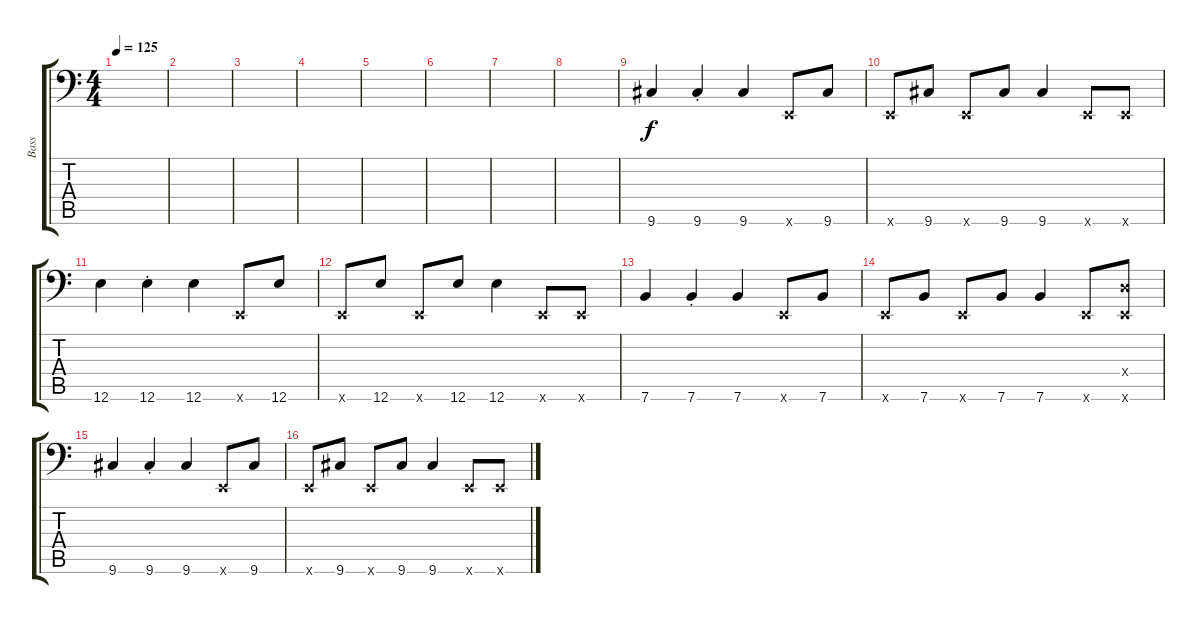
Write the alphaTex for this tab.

\track ("Bass" "Bass") {instrument electricbassfinger}
\staff {score tabs}
\tuning (E3 B2 G2 D2 A1 E1) {hide}
\ts (4 4)
\tempo 125
\clef f4
\ks c
|
|
|
|
|
|
|
|
9.6.4 9.6{st}.4 9.6.4 0.6{x}.8 9.6.8 |
0.6{x}.8 9.6.8 0.6{x}.8 9.6.8 9.6.4 0.6{x}.8 0.6{x}.8 |
12.6.4 12.6{st}.4 12.6.4 0.6{x}.8 12.6.8 |
0.6{x}.8 12.6.8 0.6{x}.8 12.6.8 12.6.4 0.6{x}.8 0.6{x}.8 |
7.6.4 7.6{st}.4 7.6.4 0.6{x}.8 7.6.8 |
0.6{x}.8 7.6.8 0.6{x}.8 7.6.8 7.6.4 0.6{x}.8 (0.4{x} 0.6{x}).8 |
9.6.4 9.6{st}.4 9.6.4 0.6{x}.8 9.6.8 |
0.6{x}.8 9.6.8 0.6{x}.8 9.6.8 9.6.4 0.6{x}.8 0.6{x}.8
